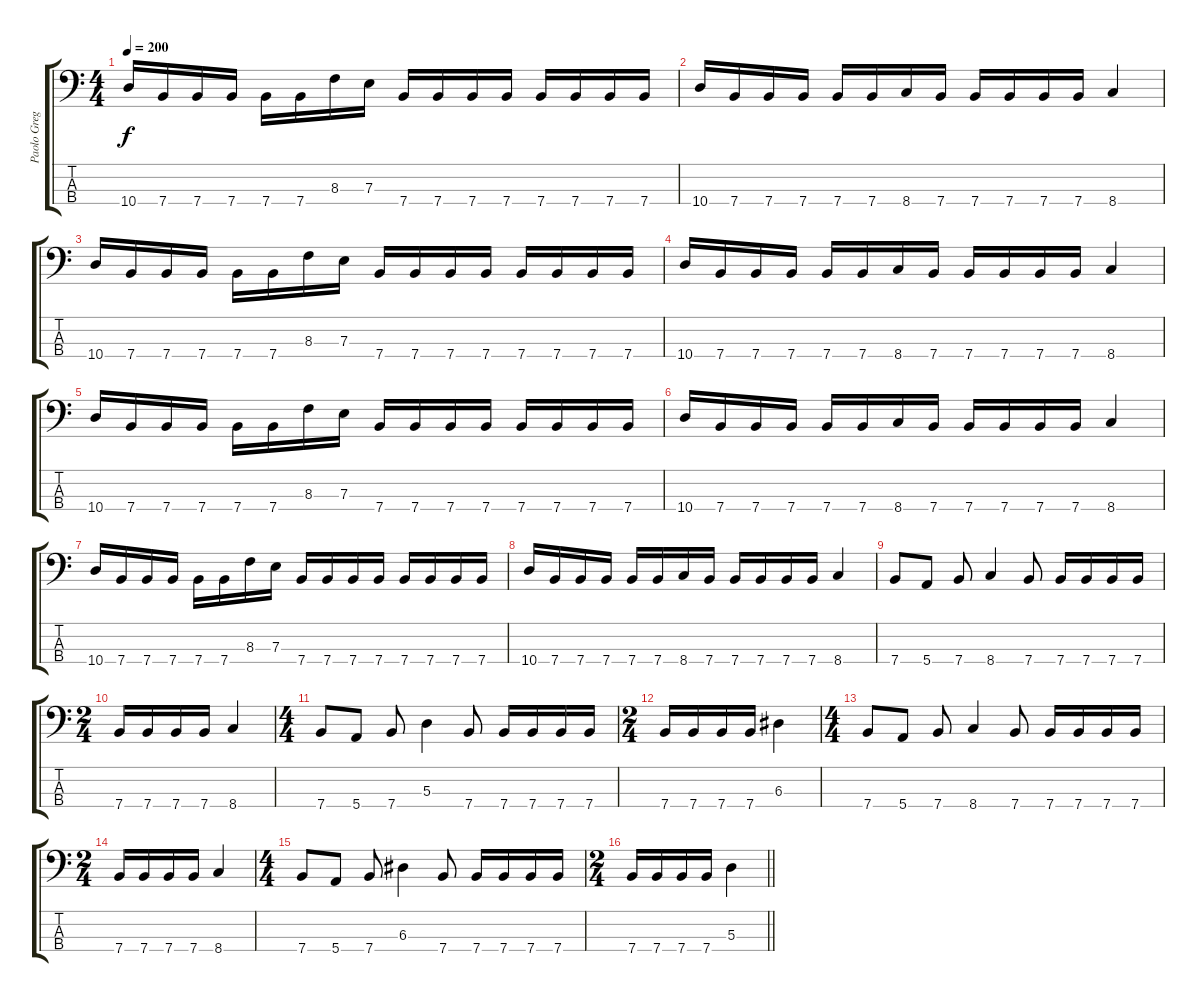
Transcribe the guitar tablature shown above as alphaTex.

\track ("Paolo Gregoletto" "Paolo Greg") {instrument electricbassfinger}
\staff {score tabs}
\tuning (G2 D2 A1 E1) {hide}
\ts (4 4)
\tempo 200
\clef f4
\ks c
10.4.16{dy f} 7.4.16 7.4.16 7.4.16 7.4.16 7.4.16 8.3.16 7.3.16 7.4.16 7.4.16 7.4.16 7.4.16 7.4.16 7.4.16 7.4.16 7.4.16 |
10.4.16 7.4.16 7.4.16 7.4.16 7.4.16 7.4.16 8.4.16 7.4.16 7.4.16 7.4.16 7.4.16 7.4.16 8.4.4 |
10.4.16 7.4.16 7.4.16 7.4.16 7.4.16 7.4.16 8.3.16 7.3.16 7.4.16 7.4.16 7.4.16 7.4.16 7.4.16 7.4.16 7.4.16 7.4.16 |
10.4.16 7.4.16 7.4.16 7.4.16 7.4.16 7.4.16 8.4.16 7.4.16 7.4.16 7.4.16 7.4.16 7.4.16 8.4.4 |
10.4.16 7.4.16 7.4.16 7.4.16 7.4.16 7.4.16 8.3.16 7.3.16 7.4.16 7.4.16 7.4.16 7.4.16 7.4.16 7.4.16 7.4.16 7.4.16 |
10.4.16 7.4.16 7.4.16 7.4.16 7.4.16 7.4.16 8.4.16 7.4.16 7.4.16 7.4.16 7.4.16 7.4.16 8.4.4 |
10.4.16 7.4.16 7.4.16 7.4.16 7.4.16 7.4.16 8.3.16 7.3.16 7.4.16 7.4.16 7.4.16 7.4.16 7.4.16 7.4.16 7.4.16 7.4.16 |
10.4.16 7.4.16 7.4.16 7.4.16 7.4.16 7.4.16 8.4.16 7.4.16 7.4.16 7.4.16 7.4.16 7.4.16 8.4.4 |
7.4.8 5.4.8 7.4.8 8.4.4 7.4.8 7.4.16 7.4.16 7.4.16 7.4.16 |
\ts (2 4)
7.4.16 7.4.16 7.4.16 7.4.16 8.4.4 |
\ts (4 4)
7.4.8 5.4.8 7.4.8 5.3.4 7.4.8 7.4.16 7.4.16 7.4.16 7.4.16 |
\ts (2 4)
7.4.16 7.4.16 7.4.16 7.4.16 6.3.4 |
\ts (4 4)
7.4.8 5.4.8 7.4.8 8.4.4 7.4.8 7.4.16 7.4.16 7.4.16 7.4.16 |
\ts (2 4)
7.4.16 7.4.16 7.4.16 7.4.16 8.4.4 |
\ts (4 4)
7.4.8 5.4.8 7.4.8 6.3.4 7.4.8 7.4.16 7.4.16 7.4.16 7.4.16 |
\ts (2 4)
\barLineRight lightlight
7.4.16 7.4.16 7.4.16 7.4.16 5.3.4
